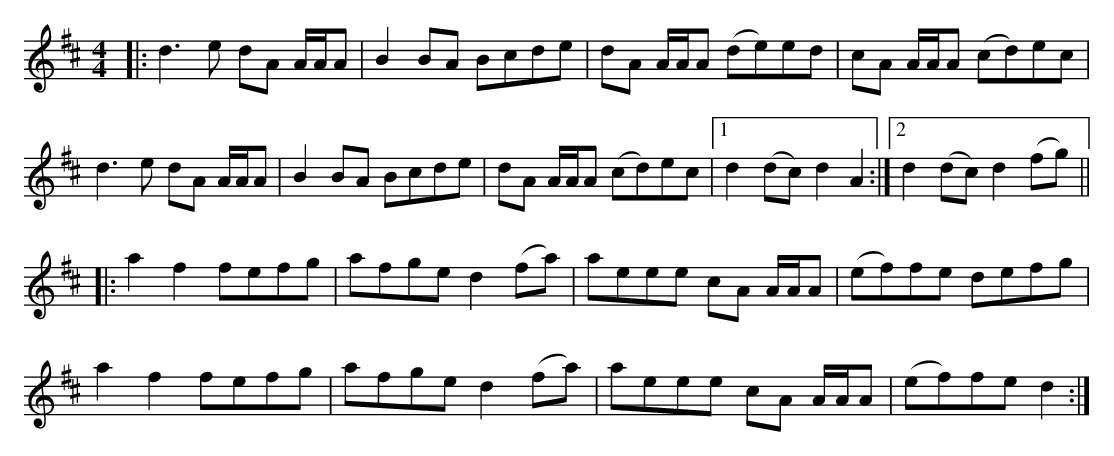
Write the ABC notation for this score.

X:1
M:4/4
K:D
|:d3 e dA A/A/A|B2 BA Bcde|dA A/A/A (de)ed|cA A/A/A (cd)ec|
d3 e dA A/A/A|B2 BA Bcde|dA A/A/A (cd)ec|1 d2 (dc) d2 A2:|2 d2 (dc) d2 (fg)||
|:a2 f2 fefg|afge d2 (fa)|aeee cA A/A/A|(ef)fe defg|
a2 f2 fefg|afge d2 (fa)|aeee cA A/A/A|(ef)fe d2:|
